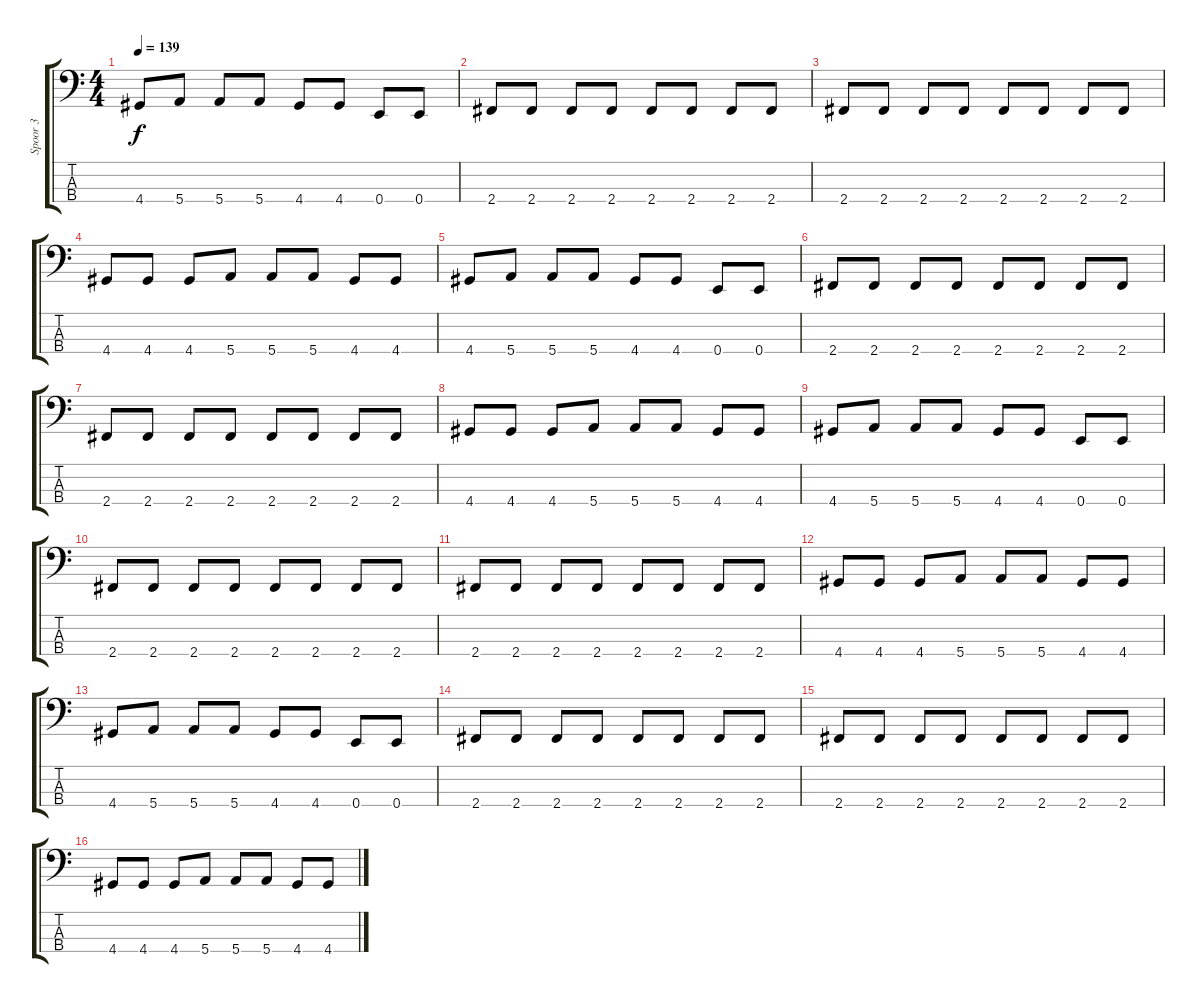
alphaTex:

\track ("Spoor 3" "Spoor 3") {instrument electricbassfinger}
\staff {score tabs}
\tuning (G2 D2 A1 E1) {hide}
\ts (4 4)
\tempo 139
\clef f4
\ks c
4.4.8{dy f} 5.4.8 5.4.8 5.4.8 4.4.8 4.4.8 0.4.8 0.4.8 |
2.4.8 2.4.8 2.4.8 2.4.8 2.4.8 2.4.8 2.4.8 2.4.8 |
2.4.8 2.4.8 2.4.8 2.4.8 2.4.8 2.4.8 2.4.8 2.4.8 |
4.4.8 4.4.8 4.4.8 5.4.8 5.4.8 5.4.8 4.4.8 4.4.8 |
4.4.8 5.4.8 5.4.8 5.4.8 4.4.8 4.4.8 0.4.8 0.4.8 |
2.4.8 2.4.8 2.4.8 2.4.8 2.4.8 2.4.8 2.4.8 2.4.8 |
2.4.8 2.4.8 2.4.8 2.4.8 2.4.8 2.4.8 2.4.8 2.4.8 |
4.4.8 4.4.8 4.4.8 5.4.8 5.4.8 5.4.8 4.4.8 4.4.8 |
4.4.8 5.4.8 5.4.8 5.4.8 4.4.8 4.4.8 0.4.8 0.4.8 |
2.4.8 2.4.8 2.4.8 2.4.8 2.4.8 2.4.8 2.4.8 2.4.8 |
2.4.8 2.4.8 2.4.8 2.4.8 2.4.8 2.4.8 2.4.8 2.4.8 |
4.4.8 4.4.8 4.4.8 5.4.8 5.4.8 5.4.8 4.4.8 4.4.8 |
4.4.8 5.4.8 5.4.8 5.4.8 4.4.8 4.4.8 0.4.8 0.4.8 |
2.4.8 2.4.8 2.4.8 2.4.8 2.4.8 2.4.8 2.4.8 2.4.8 |
2.4.8 2.4.8 2.4.8 2.4.8 2.4.8 2.4.8 2.4.8 2.4.8 |
4.4.8 4.4.8 4.4.8 5.4.8 5.4.8 5.4.8 4.4.8 4.4.8
